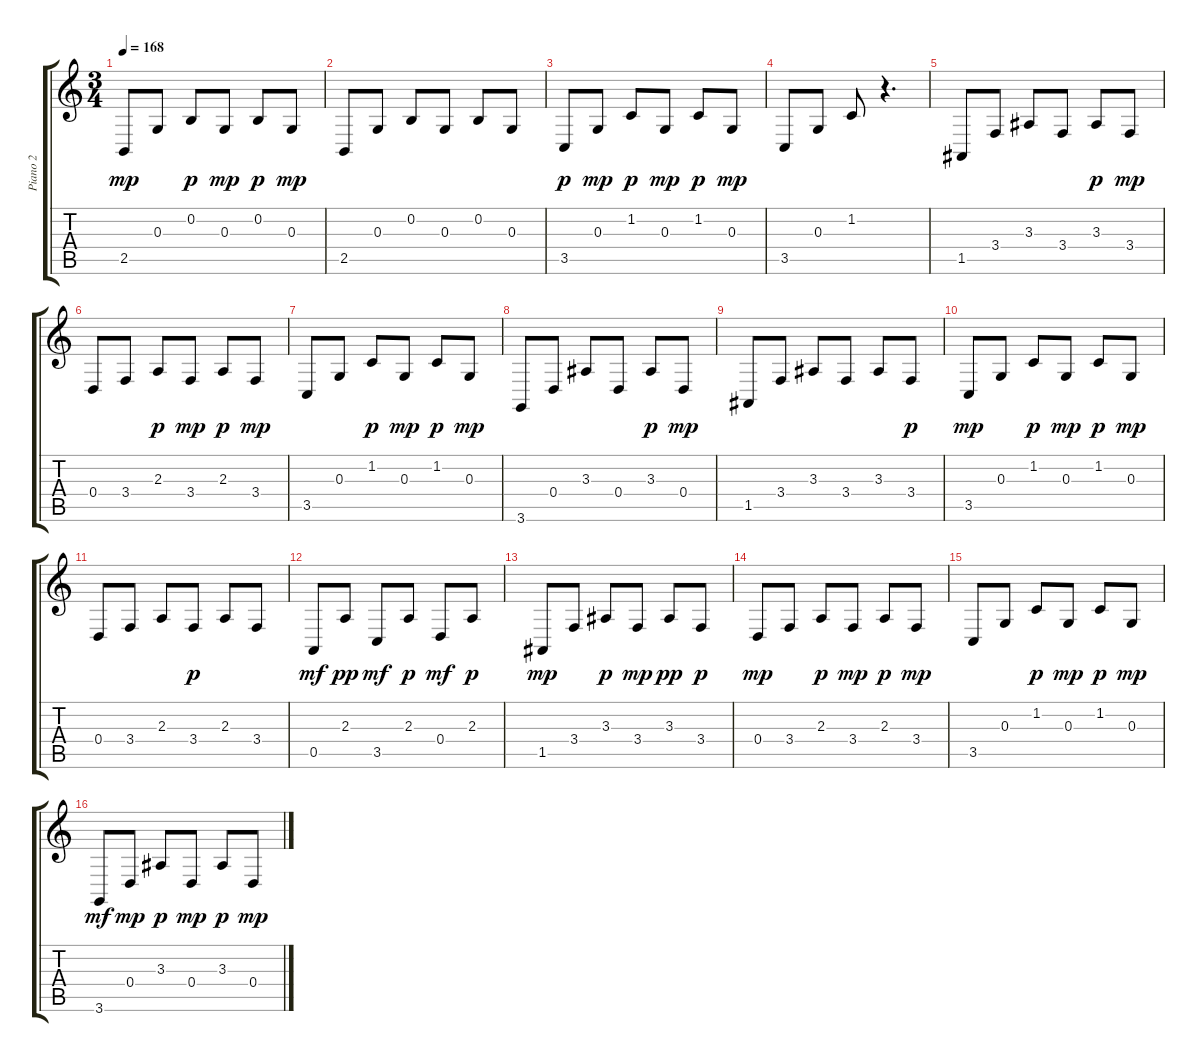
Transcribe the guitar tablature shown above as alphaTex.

\track ("Piano 2" "Piano 2") {instrument acousticgrandpiano}
\staff {score tabs}
\tuning (E4 B3 G3 D3 A2 E2) {hide}
\ts (3 4)
\tempo 168
\clef g2
\ks c
2.5.8{dy mp} 0.3.8 0.2.8{dy p} 0.3.8{dy mp} 0.2.8{dy p} 0.3.8{dy mp} |
2.5.8 0.3.8 0.2.8 0.3.8 0.2.8 0.3.8 |
3.5.8{dy p} 0.3.8{dy mp} 1.2.8{dy p} 0.3.8{dy mp} 1.2.8{dy p} 0.3.8{dy mp} |
3.5.8 0.3.8 1.2.8 r.4{d} |
1.5.8 3.4.8 3.3.8 3.4.8 3.3.8{dy p} 3.4.8{dy mp} |
0.4.8 3.4.8 2.3.8{dy p} 3.4.8{dy mp} 2.3.8{dy p} 3.4.8{dy mp} |
3.5.8 0.3.8 1.2.8{dy p} 0.3.8{dy mp} 1.2.8{dy p} 0.3.8{dy mp} |
3.6.8 0.4.8 3.3.8 0.4.8 3.3.8{dy p} 0.4.8{dy mp} |
1.5.8 3.4.8 3.3.8 3.4.8 3.3.8 3.4.8{dy p} |
3.5.8{dy mp} 0.3.8 1.2.8{dy p} 0.3.8{dy mp} 1.2.8{dy p} 0.3.8{dy mp} |
0.4.8 3.4.8 2.3.8 3.4.8{dy p} 2.3.8 3.4.8 |
0.5.8{dy mf} 2.3.8{dy pp} 3.5.8{dy mf} 2.3.8{dy p} 0.4.8{dy mf} 2.3.8{dy p} |
1.5.8{dy mp} 3.4.8 3.3.8{dy p} 3.4.8{dy mp} 3.3.8{dy pp} 3.4.8{dy p} |
0.4.8{dy mp} 3.4.8 2.3.8{dy p} 3.4.8{dy mp} 2.3.8{dy p} 3.4.8{dy mp} |
3.5.8 0.3.8 1.2.8{dy p} 0.3.8{dy mp} 1.2.8{dy p} 0.3.8{dy mp} |
3.6.8{dy mf} 0.4.8{dy mp} 3.3.8{dy p} 0.4.8{dy mp} 3.3.8{dy p} 0.4.8{dy mp}
